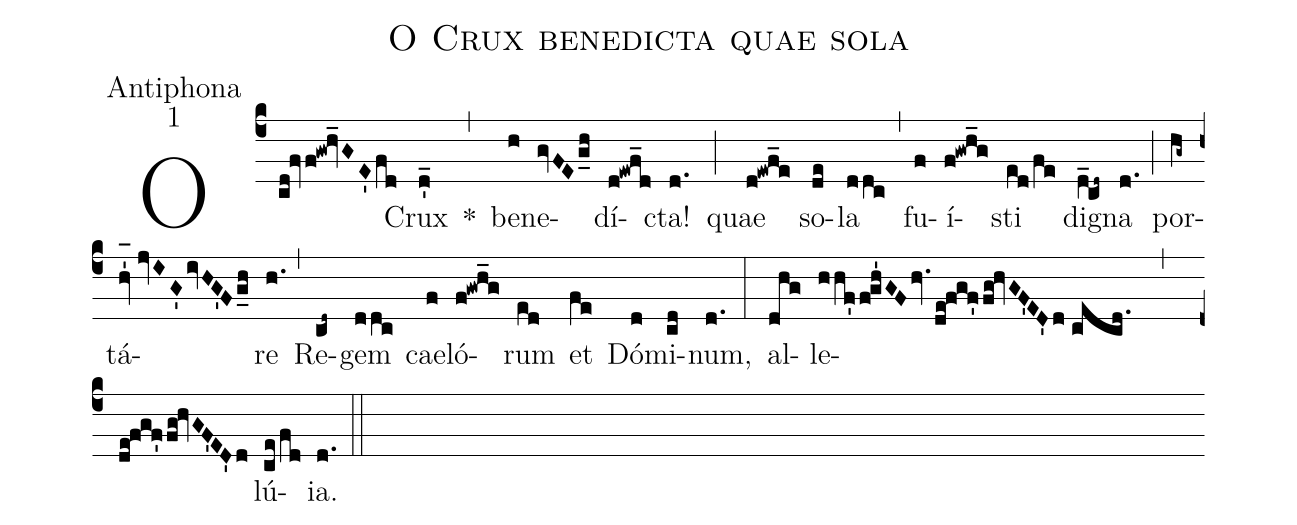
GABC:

name:O Crux benedicta quae sola;
office-part:Antiphona;
mode:1;
%%
(c4) O(cd!fvf!gw!hv_GE'/fd) Crux(d'_) *(,) be(h)ne(gvFE/g_h)dí(d!ewf_d)cta!(d.) (;) quae(d!ewf_e) so(de)la(ddc) (,) fu(f)í(f!gwh_g)sti(ed/fe) di(dV_!cd~)gna(d.) (;) por(hg~)tá(hv_'1//jvIG'/ivHG'F/g_h)re(h.) (,) Re(cd~)gem(ddc) cae(f)ló(f!gwh_g)rum(ed) et(fe) Dó(d)mi(cd)num,(d.) (:) al(dhg)le(hhf'f!gh'GF/hv./de!fgf'/fg!hvGF'ED'd//cecd. , de!fgf'fg!hvGF'ED'd)lú(ce/fd)ia.(d.) (::)
